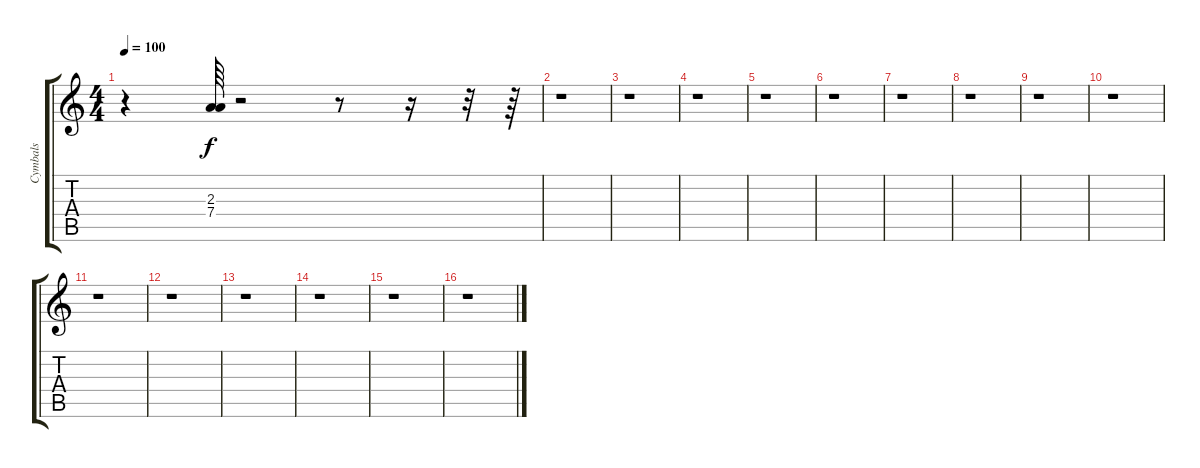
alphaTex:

\track ("Cymbals" "Cymbals") {instrument acousticguitarnylon}
\staff {score tabs}
\tuning (E4 B3 G3 D3 A2 E2) {hide}
\ts (4 4)
\tempo 100
\clef g2
\ks c
r.4{dy f} (2.3 7.4).64 r.2 r.8 r.16 r.32 r.64 |
r.1 |
r.1 |
r.1 |
r.1 |
r.1 |
r.1 |
r.1 |
r.1 |
r.1 |
r.1 |
r.1 |
r.1 |
r.1 |
r.1 |
r.1
